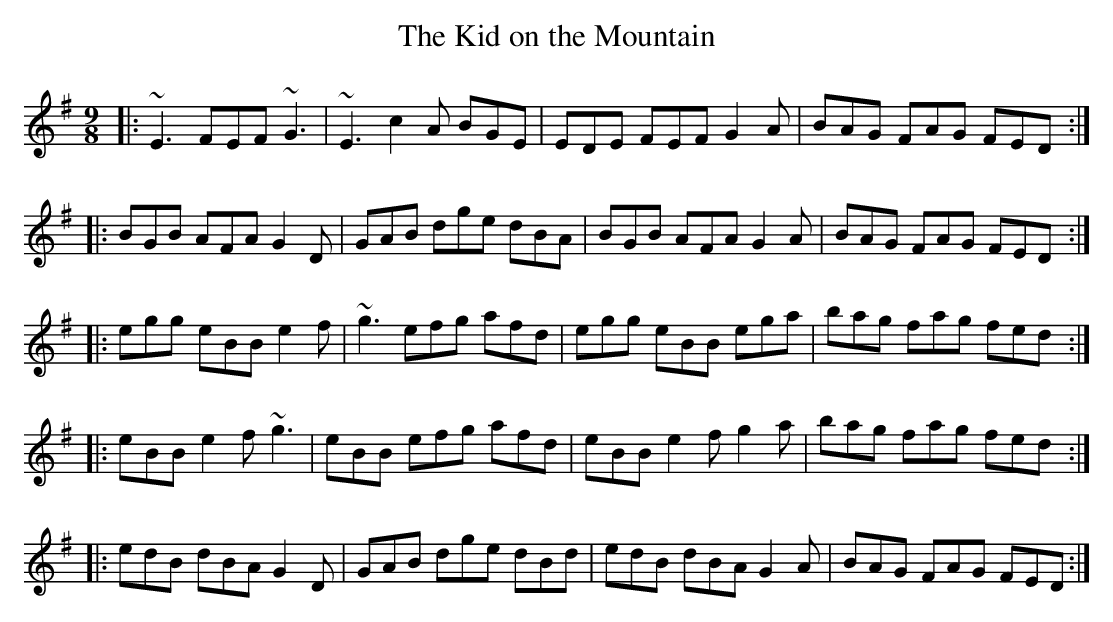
X:1
T:Kid on the Mountain, The
M:9/8
E:13
K:G
|:~E3 FEF  ~G3| ~E3 c2 A BGE|EDE FEF G2 A|BAG FAG FED:|
|:BGB AFA G2D|GAB dge dBA|BGB AFA G2 A|BAG FAG FED:|
|:egg eBB e2 f|~g3 efg afd|egg eBB ega|bag fag fed:|
|:eBB e2 f ~g3| eBB efg afd|eBB e2f g2 a|bag fag fed:|
|:edB dBA G2 D|GAB dge dBd|edB dBA G2 A|BAG FAG FED:|
